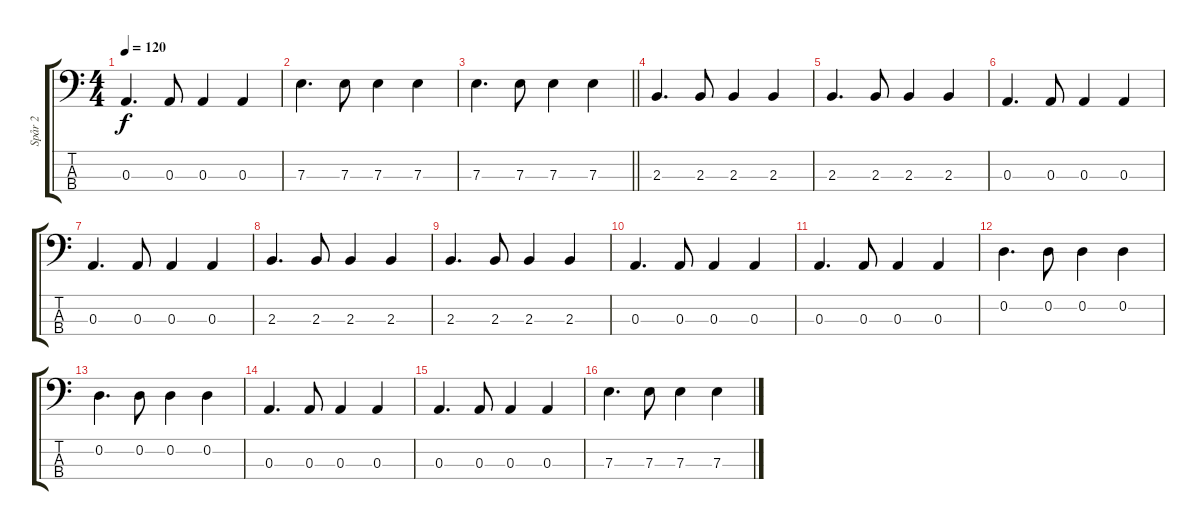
\track ("Spår 2" "Spår 2") {instrument electricbassfinger}
\staff {score tabs}
\tuning (G2 D2 A1 E1) {hide}
\ts (4 4)
\tempo 120
\clef f4
\ks c
0.3.4{d dy f} 0.3.8 0.3.4 0.3.4 |
7.3.4{d} 7.3.8 7.3.4 7.3.4 |
\barLineRight lightlight
7.3.4{d} 7.3.8 7.3.4 7.3.4 |
2.3.4{d} 2.3.8 2.3.4 2.3.4 |
2.3.4{d} 2.3.8 2.3.4 2.3.4 |
0.3.4{d} 0.3.8 0.3.4 0.3.4 |
0.3.4{d} 0.3.8 0.3.4 0.3.4 |
2.3.4{d} 2.3.8 2.3.4 2.3.4 |
2.3.4{d} 2.3.8 2.3.4 2.3.4 |
0.3.4{d} 0.3.8 0.3.4 0.3.4 |
0.3.4{d} 0.3.8 0.3.4 0.3.4 |
0.2.4{d} 0.2.8 0.2.4 0.2.4 |
0.2.4{d} 0.2.8 0.2.4 0.2.4 |
0.3.4{d} 0.3.8 0.3.4 0.3.4 |
0.3.4{d} 0.3.8 0.3.4 0.3.4 |
7.3.4{d} 7.3.8 7.3.4 7.3.4
